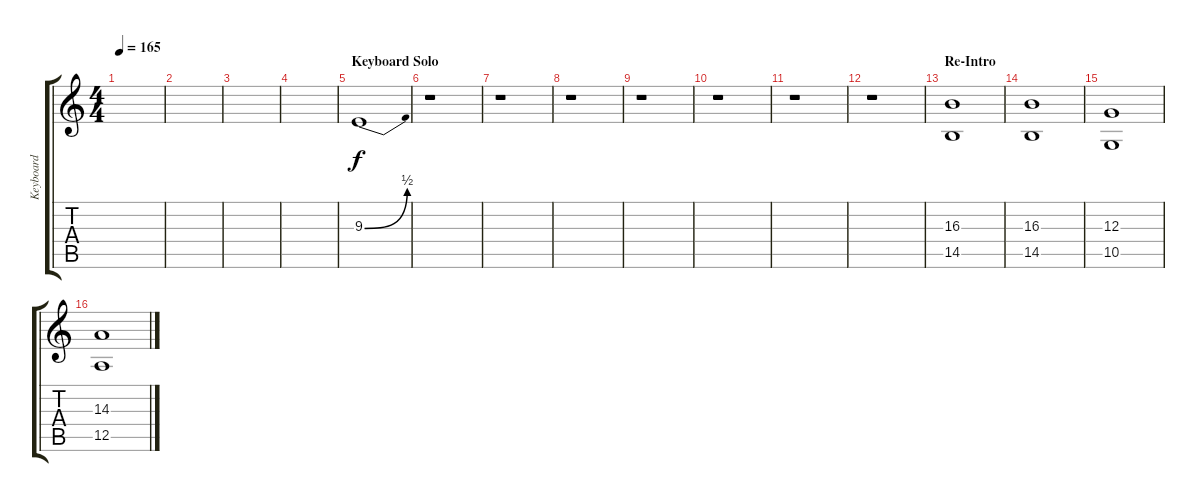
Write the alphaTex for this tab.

\track ("Keyboard" "Keyboard") {instrument choiraahs}
\staff {score tabs}
\tuning (E4 B3 G3 D3 A2 E2) {hide}
\ts (4 4)
\tempo 165
\clef g2
\ks c
|
|
|
|
\section ("" "Keyboard Solo")
9.3{be (bend 0 0 60 2)}.1{instrument lead2sawtooth} |
r.1 |
r.1 |
r.1 |
r.1 |
r.1 |
r.1 |
r.1 |
\section ("" "Re-Intro")
(16.3 14.5).1{instrument choiraahs} |
(16.3 14.5).1 |
(12.3 10.5).1 |
(14.3 12.5).1
